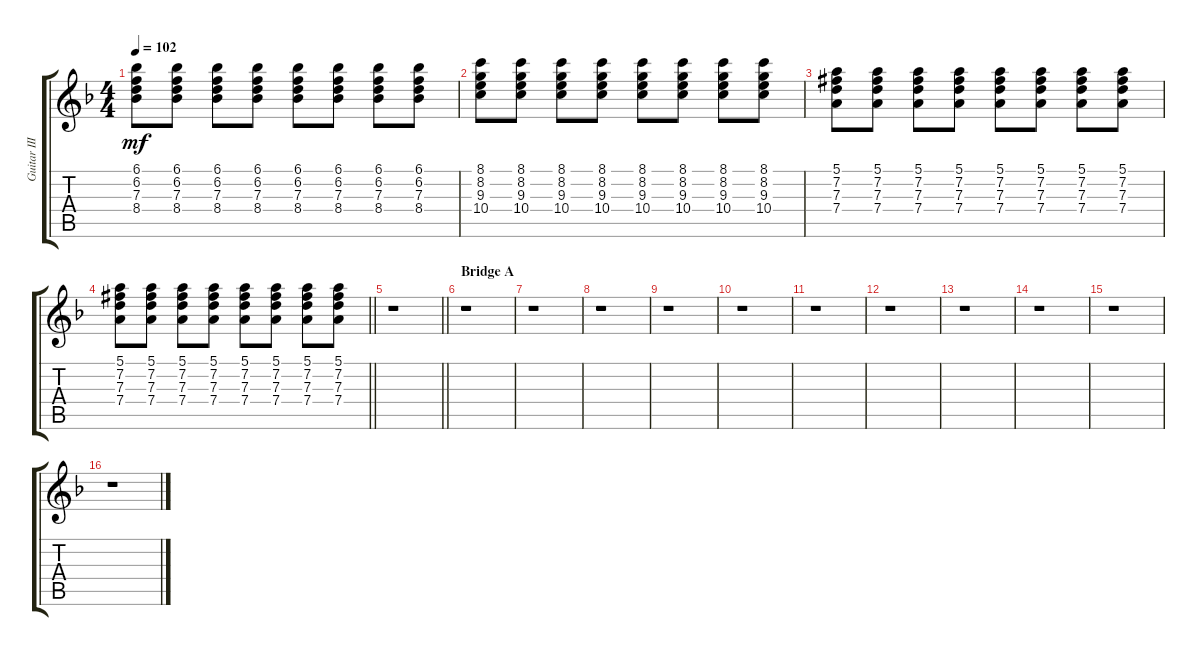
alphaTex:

\track ("Guitar III" "Guitar III") {instrument distortionguitar}
\staff {score tabs}
\tuning (E4 B3 G3 D3 A2 D2) {hide}
\ts (4 4)
\tempo 102
\clef g2
\ks dminor
(6.1 6.2 7.3 8.4).8{dy mf} (6.1 6.2 7.3 8.4).8 (6.1 6.2 7.3 8.4).8 (6.1 6.2 7.3 8.4).8 (6.1 6.2 7.3 8.4).8 (6.1 6.2 7.3 8.4).8 (6.1 6.2 7.3 8.4).8 (6.1 6.2 7.3 8.4).8 |
(8.1 8.2 9.3 10.4).8 (8.1 8.2 9.3 10.4).8 (8.1 8.2 9.3 10.4).8 (8.1 8.2 9.3 10.4).8 (8.1 8.2 9.3 10.4).8 (8.1 8.2 9.3 10.4).8 (8.1 8.2 9.3 10.4).8 (8.1 8.2 9.3 10.4).8 |
(5.1 7.2{acc #} 7.3 7.4).8 (5.1 7.2{acc #} 7.3 7.4).8 (5.1 7.2{acc #} 7.3 7.4).8 (5.1 7.2{acc #} 7.3 7.4).8 (5.1 7.2{acc #} 7.3 7.4).8 (5.1 7.2{acc #} 7.3 7.4).8 (5.1 7.2{acc #} 7.3 7.4).8 (5.1 7.2{acc #} 7.3 7.4).8 |
\barLineRight lightlight
(5.1 7.2{acc #} 7.3 7.4).8 (5.1 7.2{acc #} 7.3 7.4).8 (5.1 7.2{acc #} 7.3 7.4).8 (5.1 7.2{acc #} 7.3 7.4).8 (5.1 7.2{acc #} 7.3 7.4).8 (5.1 7.2{acc #} 7.3 7.4).8 (5.1 7.2{acc #} 7.3 7.4).8 (5.1 7.2{acc #} 7.3 7.4).8 |
\barLineRight lightlight
r.1 |
\section ("" "Bridge A")
r.1 |
r.1 |
r.1 |
r.1 |
r.1 |
r.1 |
r.1 |
r.1 |
r.1 |
r.1 |
r.1
